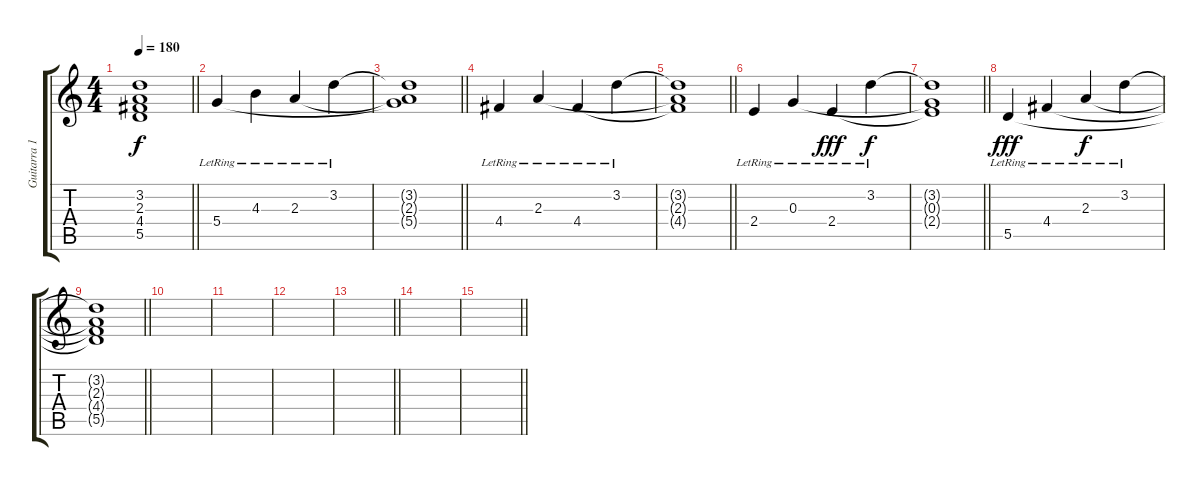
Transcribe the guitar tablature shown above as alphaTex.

\track ("Guitarra 1" "Guitarra 1") {instrument electricguitarclean}
\staff {score tabs}
\tuning (E4 B3 G3 D3 A2 E2) {hide}
\ts (4 4)
\tempo 180
\clef g2
\barLineRight lightlight
\ks c
(3.2{t} 2.3{t} 4.4{t} 5.5{t}).1{dy f} |
5.4{lr}.4 4.3{lr}.4 2.3{lr}.4 3.2{lr}.4 |
\barLineRight lightlight
(3.2{t} 2.3{t} 5.4{t}).1 |
4.4{lr}.4 2.3{lr}.4 4.4{lr}.4 3.2{lr}.4 |
\barLineRight lightlight
(3.2{t} 2.3{t} 4.4{t}).1 |
2.4{lr}.4 0.3{lr}.4 2.4{lr}.4{dy fff} 3.2{lr}.4{dy f} |
\barLineRight lightlight
(3.2{t} 0.3{t} 2.4{t}).1 |
5.5{lr}.4{dy fff} 4.4{lr}.4 2.3{lr}.4{dy f} 3.2{lr}.4 |
\barLineRight lightlight
(3.2{t} 2.3{t} 4.4{t} 5.5{t}).1 |
|
|
|
\barLineRight lightlight
|
|
\barLineRight lightlight
